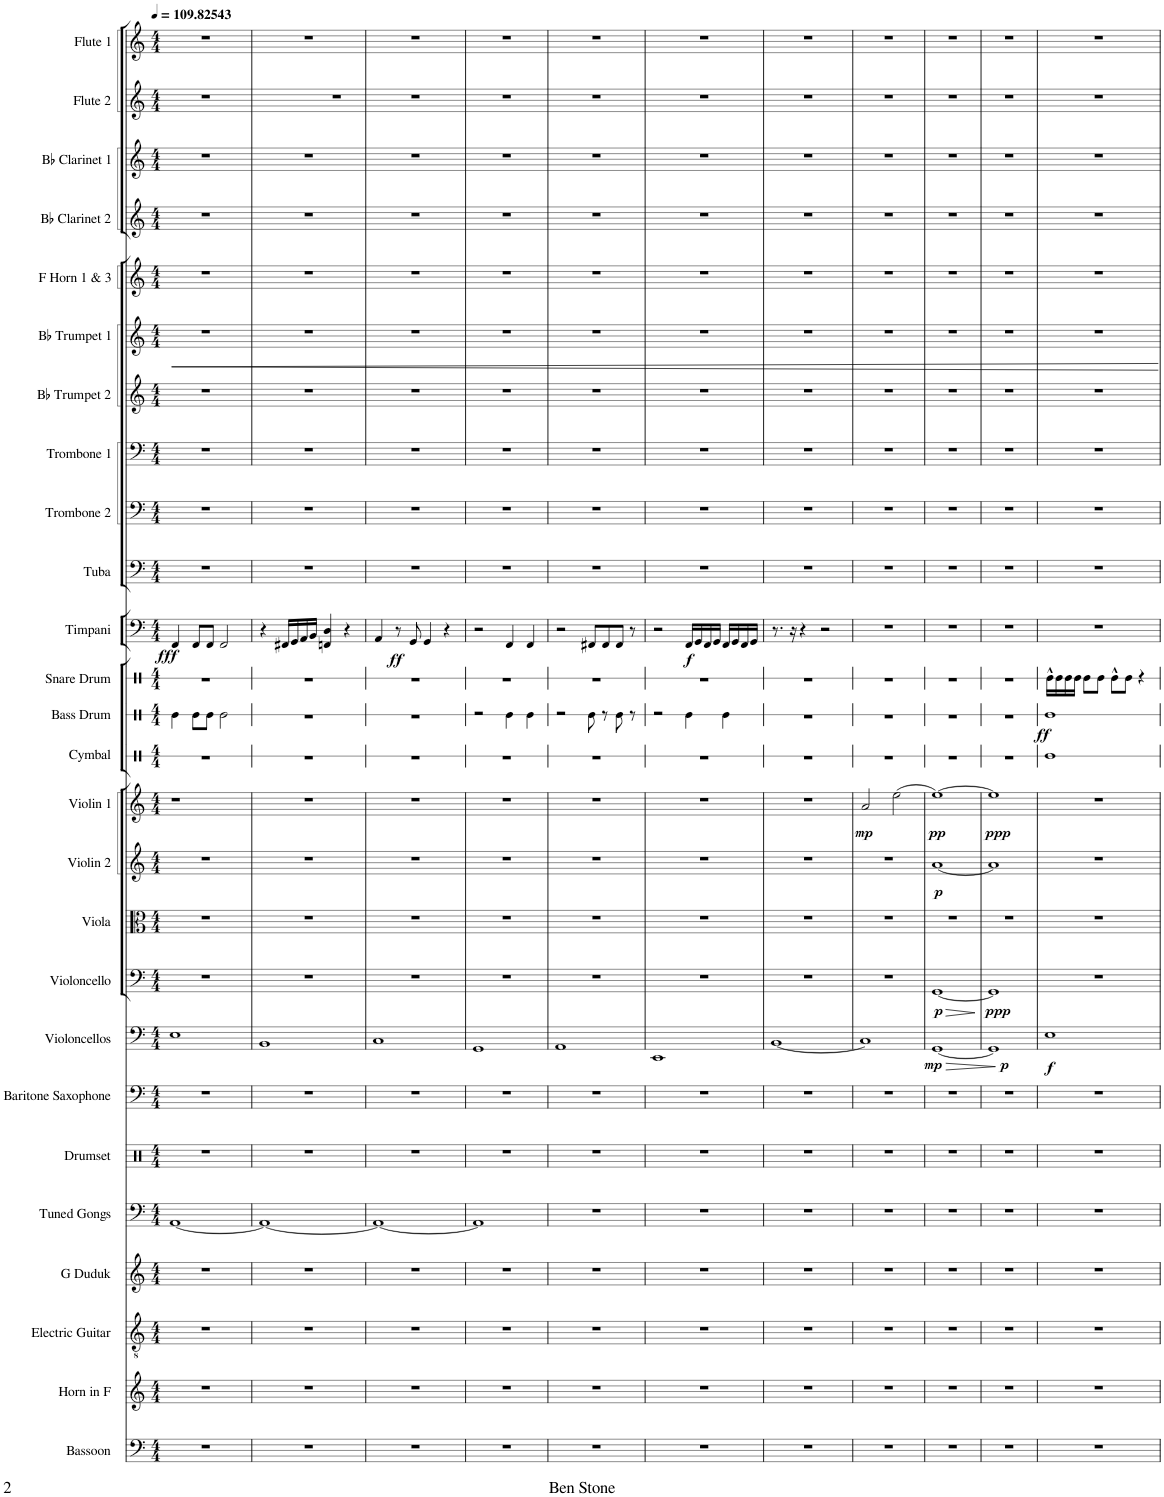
**kern	**kern	**kern	**kern	**kern	**kern	**kern	**kern	**dynam	**kern	**dynam	**kern	**kern	**dynam	**kern	**dynam	**kern	**kern	**dynam	**kern	**kern	**dynam	**kern	**kern	**kern	**kern	**kern	**kern	**kern	**kern	**kern	**kern
*part26	*part25	*part24	*part23	*part22	*part21	*part20	*part19	*part19	*part18	*part18	*part17	*part16	*part16	*part15	*part15	*part14	*part13	*part13	*part12	*part11	*part11	*part10	*part9	*part8	*part7	*part6	*part5	*part4	*part3	*part2	*part1
*staff26	*staff25	*staff24	*staff23	*staff22	*staff21	*staff20	*staff19	*staff19	*staff18	*staff18	*staff17	*staff16	*staff16	*staff15	*staff15	*staff14	*staff13	*staff13	*staff12	*staff11	*staff11	*staff10	*staff9	*staff8	*staff7	*staff6	*staff5	*staff4	*staff3	*staff2	*staff1
*I"Bassoon	*I"Horn in F	*I"Electric Guitar	*I"G Duduk	*I"Tuned Gongs	*I"Drumset	*I"Baritone Saxophone	*I"Violoncellos	*	*I"Violoncello	*	*I"Viola	*I"Violin 2	*	*I"Violin 1	*	*I"Cymbal	*I"Bass Drum	*	*I"Snare Drum	*I"Timpani	*	*I"Tuba	*I"Trombone 2	*I"Trombone 1	*I"Bb Trumpet 2	*I"Bb Trumpet 1	*I"F Horn 1 &amp; 3	*I"Bb Clarinet 2	*I"Bb Clarinet 1	*I"Flute 2	*I"Flute 1
*I'Bsn.	*	*I'El. Guit.	*I'G Du.	*I'Td. Go.	*I'Drs.	*I'Bar. Sax.	*I'Vcs.	*	*I'Vc.	*	*I'Vla.	*I'Vln. 2	*	*I'Vln. 1	*	*I'Cym.	*I'B. Dr.	*	*I'Sn. Dr.	*I'Timp.	*	*I'Tba.	*I'Tbn. 2	*I'Tbn. 1	*I'Bb Tpt. 2	*I'Bb Tpt. 1	*I'F Hn. 1 3	*I'Bb Cl. 2	*I'Bb Cl. 1	*I'Fl. 2	*I'Fl. 1
*	*	*	*	*	*	*	*	*	*	*	*	*	*	*	*	*stria1	*stria1	*	*stria1	*	*	*	*	*	*	*	*	*	*	*	*
*clefF4	*clefG2	*clefGv2	*clefG2	*clefF4	*clefX	*clefF4	*clefF4	*	*clefF4	*	*clefC3	*clefG2	*	*clefG2	*	*clefX	*clefX	*	*clefX	*clefF4	*	*clefF4	*clefF4	*clefF4	*clefG2	*clefG2	*clefG2	*clefG2	*clefG2	*clefG2	*clefG2
*	*	*	*	*	*	*	*	*	*	*	*	*	*	*	*	*	*	*	*	*	*	*	*	*	*ITrd4c7	*ITrd1c2	*ITrd5c9	*ITrd1c2	*	*	*
*k[]	*k[]	*k[]	*k[]	*k[]	*k[]	*k[]	*k[]	*	*k[]	*	*k[]	*k[]	*	*k[]	*	*k[]	*k[]	*	*k[]	*k[]	*	*k[]	*k[]	*k[]	*k[]	*k[]	*k[]	*k[]	*k[]	*k[]	*k[]
*M4/4	*M4/4	*M4/4	*M4/4	*M4/4	*M4/4	*M4/4	*M4/4	*	*M4/4	*	*M4/4	*M4/4	*	*M4/4	*	*M4/4	*M4/4	*	*M4/4	*M4/4	*	*M4/4	*M4/4	*M4/4	*M4/4	*M4/4	*M4/4	*M4/4	*M4/4	*M4/4	*M4/4
*MM110	*MM110	*MM110	*MM110	*MM110	*MM110	*MM110	*MM110	*	*MM110	*	*MM110	*MM110	*	*MM110	*	*MM110	*MM110	*	*MM110	*MM110	*	*MM110	*MM110	*MM110	*MM110	*MM110	*MM110	*MM110	*MM110	*MM110	*MM110
=1	=1	=1	=1	=1	=1	=1	=1	=1	=1	=1	=1	=1	=1	=1	=1	=1	=1	=1	=1	=1	=1	=1	=1	=1	=1	=1	=1	=1	=1	=1	=1
!	!	!	!	!	!	!	!	!	!	!	!	!	!	!	!	!	!	!	!	!	!LO:DY:b	!	!	!	!	!	!	!	!	!	!
1r	1r	1r	1r	[1AA	1r	1r	1E	.	1r	.	1r	1r	.	1r	.	1r	4Re\	.	1r	4FF/	fff	1r	1r	1r	1r	1r	1r	1r	1r	1r	1r
.	.	.	.	.	.	.	.	.	.	.	.	.	.	.	.	.	8Re\L	.	.	8FF/L	.	.	.	.	.	.	.	.	.	.	.
.	.	.	.	.	.	.	.	.	.	.	.	.	.	.	.	.	8Re\J	.	.	8FF/J	.	.	.	.	.	.	.	.	.	.	.
.	.	.	.	.	.	.	.	.	.	.	.	.	.	.	.	.	2Re\	.	.	2FF/	.	.	.	.	.	.	.	.	.	.	.
=2	=2	=2	=2	=2	=2	=2	=2	=2	=2	=2	=2	=2	=2	=2	=2	=2	=2	=2	=2	=2	=2	=2	=2	=2	=2	=2	=2	=2	=2	=2	=2
1r	1r	1r	1r	1AA_	1r	1r	1BB	.	1r	.	1r	1r	.	1r	.	1r	1r	.	1r	4r	.	1r	1r	1r	1r	1r	1r	1r	1r	1r	1r
.	.	.	.	.	.	.	.	.	.	.	.	.	.	.	.	.	.	.	.	16FF#X/LL	.	.	.	.	.	.	.	.	.	.	.
.	.	.	.	.	.	.	.	.	.	.	.	.	.	.	.	.	.	.	.	16GG/	.	.	.	.	.	.	.	.	.	.	.
.	.	.	.	.	.	.	.	.	.	.	.	.	.	.	.	.	.	.	.	16AA/	.	.	.	.	.	.	.	.	.	.	.
.	.	.	.	.	.	.	.	.	.	.	.	.	.	.	.	.	.	.	.	16BB/JJ	.	.	.	.	.	.	.	.	.	.	.
.	.	.	.	.	.	.	.	.	.	.	.	.	.	.	.	.	.	.	.	4FFn/ 4D/	.	.	.	.	.	.	.	.	.	.	.
.	.	.	.	.	.	.	.	.	.	.	.	.	.	.	.	.	.	.	.	4r	.	.	.	.	.	.	.	.	.	.	.
=3	=3	=3	=3	=3	=3	=3	=3	=3	=3	=3	=3	=3	=3	=3	=3	=3	=3	=3	=3	=3	=3	=3	=3	=3	=3	=3	=3	=3	=3	=3	=3
1r	1r	1r	1r	1AA_	1r	1r	1C	.	1r	.	1r	1r	.	1r	.	1r	1r	.	1r	4AA/	.	1r	1r	1r	1r	1r	1r	1r	1r	1r	1r
!	!	!	!	!	!	!	!	!	!	!	!	!	!	!	!	!	!	!	!	!	!LO:DY:b	!	!	!	!	!	!	!	!	!	!
.	.	.	.	.	.	.	.	.	.	.	.	.	.	.	.	.	.	.	.	8r	ff	.	.	.	.	.	.	.	.	.	.
.	.	.	.	.	.	.	.	.	.	.	.	.	.	.	.	.	.	.	.	8GG/	.	.	.	.	.	.	.	.	.	.	.
.	.	.	.	.	.	.	.	.	.	.	.	.	.	.	.	.	.	.	.	4GG/	.	.	.	.	.	.	.	.	.	.	.
.	.	.	.	.	.	.	.	.	.	.	.	.	.	.	.	.	.	.	.	4r	.	.	.	.	.	.	.	.	.	.	.
=4	=4	=4	=4	=4	=4	=4	=4	=4	=4	=4	=4	=4	=4	=4	=4	=4	=4	=4	=4	=4	=4	=4	=4	=4	=4	=4	=4	=4	=4	=4	=4
1r	1r	1r	1r	1AA]	1r	1r	1GG	.	1r	.	1r	1r	.	1r	.	1r	2r	.	1r	2r	.	1r	1r	1r	1r	1r	1r	1r	1r	1r	1r
.	.	.	.	.	.	.	.	.	.	.	.	.	.	.	.	.	4Re\	.	.	4FF/	.	.	.	.	.	.	.	.	.	.	.
.	.	.	.	.	.	.	.	.	.	.	.	.	.	.	.	.	4Re\	.	.	4FF/	.	.	.	.	.	.	.	.	.	.	.
=5	=5	=5	=5	=5	=5	=5	=5	=5	=5	=5	=5	=5	=5	=5	=5	=5	=5	=5	=5	=5	=5	=5	=5	=5	=5	=5	=5	=5	=5	=5	=5
1r	1r	1r	1r	1r	1r	1r	1AA	.	1r	.	1r	1r	.	1r	.	1r	2r	.	1r	2r	.	1r	1r	1r	1r	1r	1r	1r	1r	1r	1r
.	.	.	.	.	.	.	.	.	.	.	.	.	.	.	.	.	8Re\	.	.	8FF#X/L	.	.	.	.	.	.	.	.	.	.	.
.	.	.	.	.	.	.	.	.	.	.	.	.	.	.	.	.	8r	.	.	8FF#/	.	.	.	.	.	.	.	.	.	.	.
.	.	.	.	.	.	.	.	.	.	.	.	.	.	.	.	.	8Re\	.	.	8FF#/J	.	.	.	.	.	.	.	.	.	.	.
.	.	.	.	.	.	.	.	.	.	.	.	.	.	.	.	.	8r	.	.	8r	.	.	.	.	.	.	.	.	.	.	.
=6	=6	=6	=6	=6	=6	=6	=6	=6	=6	=6	=6	=6	=6	=6	=6	=6	=6	=6	=6	=6	=6	=6	=6	=6	=6	=6	=6	=6	=6	=6	=6
1r	1r	1r	1r	1r	1r	1r	1EE	.	1r	.	1r	1r	.	1r	.	1r	2r	.	1r	2r	.	1r	1r	1r	1r	1r	1r	1r	1r	1r	1r
!	!	!	!	!	!	!	!	!	!	!	!	!	!	!	!	!	!	!	!	!	!LO:DY:b	!	!	!	!	!	!	!	!	!	!
.	.	.	.	.	.	.	.	.	.	.	.	.	.	.	.	.	4Re\	.	.	16FF/LL	f	.	.	.	.	.	.	.	.	.	.
.	.	.	.	.	.	.	.	.	.	.	.	.	.	.	.	.	.	.	.	16GG/	.	.	.	.	.	.	.	.	.	.	.
.	.	.	.	.	.	.	.	.	.	.	.	.	.	.	.	.	.	.	.	16FF/	.	.	.	.	.	.	.	.	.	.	.
.	.	.	.	.	.	.	.	.	.	.	.	.	.	.	.	.	.	.	.	16GG/JJ	.	.	.	.	.	.	.	.	.	.	.
.	.	.	.	.	.	.	.	.	.	.	.	.	.	.	.	.	4Re\	.	.	16FF/LL	.	.	.	.	.	.	.	.	.	.	.
.	.	.	.	.	.	.	.	.	.	.	.	.	.	.	.	.	.	.	.	16GG/	.	.	.	.	.	.	.	.	.	.	.
.	.	.	.	.	.	.	.	.	.	.	.	.	.	.	.	.	.	.	.	16FF/	.	.	.	.	.	.	.	.	.	.	.
.	.	.	.	.	.	.	.	.	.	.	.	.	.	.	.	.	.	.	.	16GG/JJ	.	.	.	.	.	.	.	.	.	.	.
=7	=7	=7	=7	=7	=7	=7	=7	=7	=7	=7	=7	=7	=7	=7	=7	=7	=7	=7	=7	=7	=7	=7	=7	=7	=7	=7	=7	=7	=7	=7	=7
1r	1r	1r	1r	1r	1r	1r	[1C	.	1r	.	1r	1r	.	1r	.	1r	1r	.	1r	8.r	.	1r	1r	1r	1r	1r	1r	1r	1r	1r	1r
.	.	.	.	.	.	.	.	.	.	.	.	.	.	.	.	.	.	.	.	16r	.	.	.	.	.	.	.	.	.	.	.
.	.	.	.	.	.	.	.	.	.	.	.	.	.	.	.	.	.	.	.	4r	.	.	.	.	.	.	.	.	.	.	.
.	.	.	.	.	.	.	.	.	.	.	.	.	.	.	.	.	.	.	.	2r	.	.	.	.	.	.	.	.	.	.	.
=8	=8	=8	=8	=8	=8	=8	=8	=8	=8	=8	=8	=8	=8	=8	=8	=8	=8	=8	=8	=8	=8	=8	=8	=8	=8	=8	=8	=8	=8	=8	=8
!	!	!	!	!	!	!	!	!	!	!	!	!	!	!	!LO:DY:b	!	!	!	!	!	!	!	!	!	!	!	!	!	!	!	!
1r	1r	1r	1r	1r	1r	1r	1C]	.	1r	.	1r	1r	.	2a/	mp	1r	1r	.	1r	1r	.	1r	1r	1r	1r	1r	1r	1r	1r	1r	1r
.	.	.	.	.	.	.	.	.	.	.	.	.	.	(2ee\	.	.	.	.	.	.	.	.	.	.	.	.	.	.	.	.	.
=9	=9	=9	=9	=9	=9	=9	=9	=9	=9	=9	=9	=9	=9	=9	=9	=9	=9	=9	=9	=9	=9	=9	=9	=9	=9	=9	=9	=9	=9	=9	=9
!	!	!	!	!	!	!	!	!LO:HP:b	!	!LO:HP:b	!	!	!	!	!	!	!	!	!	!	!	!	!	!	!	!	!	!	!	!	!
!	!	!	!	!	!	!	!	!LO:DY:n=1:b	!	!LO:DY:n=1:b	!	!	!LO:DY:b	!	!LO:DY:b	!	!	!	!	!	!	!	!	!	!	!	!	!	!	!	!
1r	1r	1r	1r	1r	1r	1r	[1GG	> mp	[1GG	> p	1r	[1a	p	[1ee)	pp	1r	1r	.	1r	1r	.	1r	1r	1r	1r	1r	1r	1r	1r	1r	1r
.	.	.	.	.	.	.	.	]	.	]	.	.	.	.	.	.	.	.	.	.	.	.	.	.	.	.	.	.	.	.	.
=10	=10	=10	=10	=10	=10	=10	=10	=10	=10	=10	=10	=10	=10	=10	=10	=10	=10	=10	=10	=10	=10	=10	=10	=10	=10	=10	=10	=10	=10	=10	=10
!	!	!	!	!	!	!	!	!LO:DY:b	!	!LO:DY:b	!	!	!	!	!LO:DY:b	!	!	!	!	!	!	!	!	!	!	!	!	!	!	!	!
1r	1r	1r	1r	1r	1r	1r	1GG]	p	1GG]	ppp	1r	1a]	.	1ee]	ppp	1r	1r	.	1r	1r	.	1r	1r	1r	1r	1r	1r	1r	1r	1r	1r
=11	=11	=11	=11	=11	=11	=11	=11	=11	=11	=11	=11	=11	=11	=11	=11	=11	=11	=11	=11	=11	=11	=11	=11	=11	=11	=11	=11	=11	=11	=11	=11
!	!	!	!	!	!	!	!	!LO:DY:b	!	!	!	!	!	!	!	!	!	!LO:DY:b	!	!	!	!	!	!	!	!	!	!	!	!	!
1r	1r	1r	1r	1r	1r	1r	1E	f	1r	.	1r	1r	.	1r	.	1Re	1Re	ff	16Re^^\LL	1r	.	1r	1r	1r	1r	1r	1r	1r	1r	1r	1r
.	.	.	.	.	.	.	.	.	.	.	.	.	.	.	.	.	.	.	16Re\	.	.	.	.	.	.	.	.	.	.	.	.
.	.	.	.	.	.	.	.	.	.	.	.	.	.	.	.	.	.	.	16Re\	.	.	.	.	.	.	.	.	.	.	.	.
.	.	.	.	.	.	.	.	.	.	.	.	.	.	.	.	.	.	.	16Re\JJ	.	.	.	.	.	.	.	.	.	.	.	.
.	.	.	.	.	.	.	.	.	.	.	.	.	.	.	.	.	.	.	8Re\L	.	.	.	.	.	.	.	.	.	.	.	.
.	.	.	.	.	.	.	.	.	.	.	.	.	.	.	.	.	.	.	8Re\J	.	.	.	.	.	.	.	.	.	.	.	.
.	.	.	.	.	.	.	.	.	.	.	.	.	.	.	.	.	.	.	8Re^^\L	.	.	.	.	.	.	.	.	.	.	.	.
.	.	.	.	.	.	.	.	.	.	.	.	.	.	.	.	.	.	.	8Re\J	.	.	.	.	.	.	.	.	.	.	.	.
.	.	.	.	.	.	.	.	.	.	.	.	.	.	.	.	.	.	.	4r	.	.	.	.	.	.	.	.	.	.	.	.
=	=	=	=	=	=	=	=	=	=	=	=	=	=	=	=	=	=	=	=	=	=	=	=	=	=	=	=	=	=	=	=
*-	*-	*-	*-	*-	*-	*-	*-	*-	*-	*-	*-	*-	*-	*-	*-	*-	*-	*-	*-	*-	*-	*-	*-	*-	*-	*-	*-	*-	*-	*-	*-
